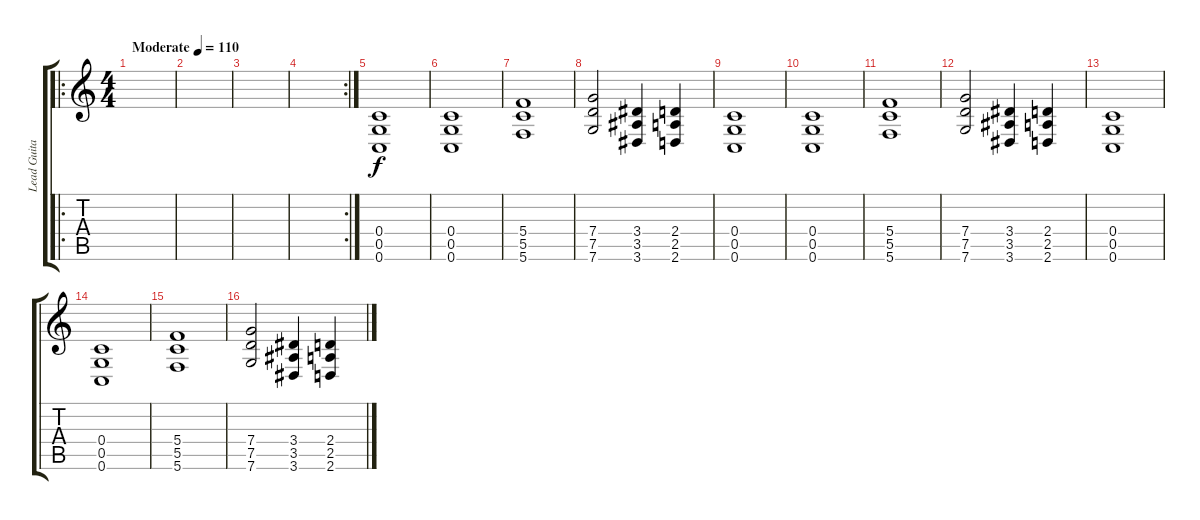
\track ("Lead Guitar 3" "Lead Guita") {instrument distortionguitar}
\staff {score tabs}
\tuning (D4 A3 F3 C3 G2 C2) {hide}
\ro
\ts (4 4)
\tempo (110 "Moderate")
\clef g2
\ks c
|
|
|
\rc 2
|
(0.4 0.5 0.6).1 |
(0.4 0.5 0.6).1 |
(5.4 5.5 5.6).1 |
(7.4 7.5 7.6).2 (3.4 3.5 3.6).4 (2.4 2.5 2.6).4 |
(0.4 0.5 0.6).1 |
(0.4 0.5 0.6).1 |
(5.4 5.5 5.6).1 |
(7.4 7.5 7.6).2 (3.4 3.5 3.6).4 (2.4 2.5 2.6).4 |
(0.4 0.5 0.6).1 |
(0.4 0.5 0.6).1 |
(5.4 5.5 5.6).1 |
(7.4 7.5 7.6).2 (3.4 3.5 3.6).4 (2.4 2.5 2.6).4
